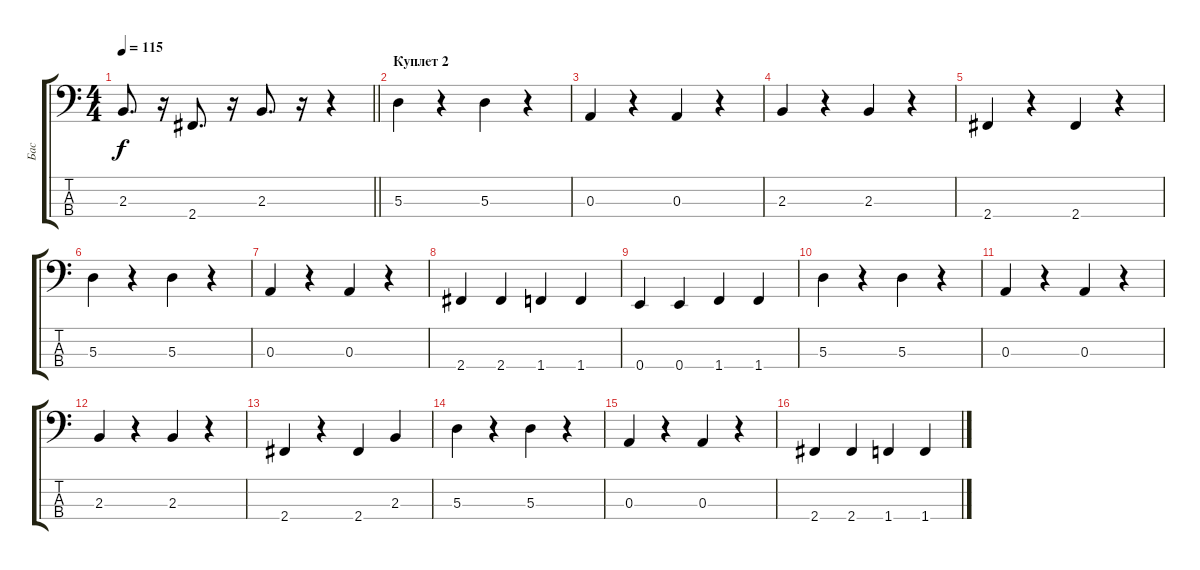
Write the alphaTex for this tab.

\track ("Бас" "Бас") {instrument electricbassfinger}
\staff {score tabs}
\tuning (G2 D2 A1 E1) {hide}
\ts (4 4)
\tempo 115
\clef f4
\barLineRight lightlight
\ks c
2.3.8{d dy f} r.16 2.4.8{d} r.16 2.3.8{d} r.16 r.4 |
\section ("" "Куплет 2")
5.3.4 r.4 5.3.4 r.4 |
0.3.4 r.4 0.3.4 r.4 |
2.3.4 r.4 2.3.4 r.4 |
2.4.4 r.4 2.4.4 r.4 |
5.3.4 r.4 5.3.4 r.4 |
0.3.4 r.4 0.3.4 r.4 |
2.4.4 2.4.4 1.4.4 1.4.4 |
0.4.4 0.4.4 1.4.4 1.4.4 |
5.3.4 r.4 5.3.4 r.4 |
0.3.4 r.4 0.3.4 r.4 |
2.3.4 r.4 2.3.4 r.4 |
2.4.4 r.4 2.4.4 2.3.4 |
5.3.4 r.4 5.3.4 r.4 |
0.3.4 r.4 0.3.4 r.4 |
2.4.4 2.4.4 1.4.4 1.4.4
